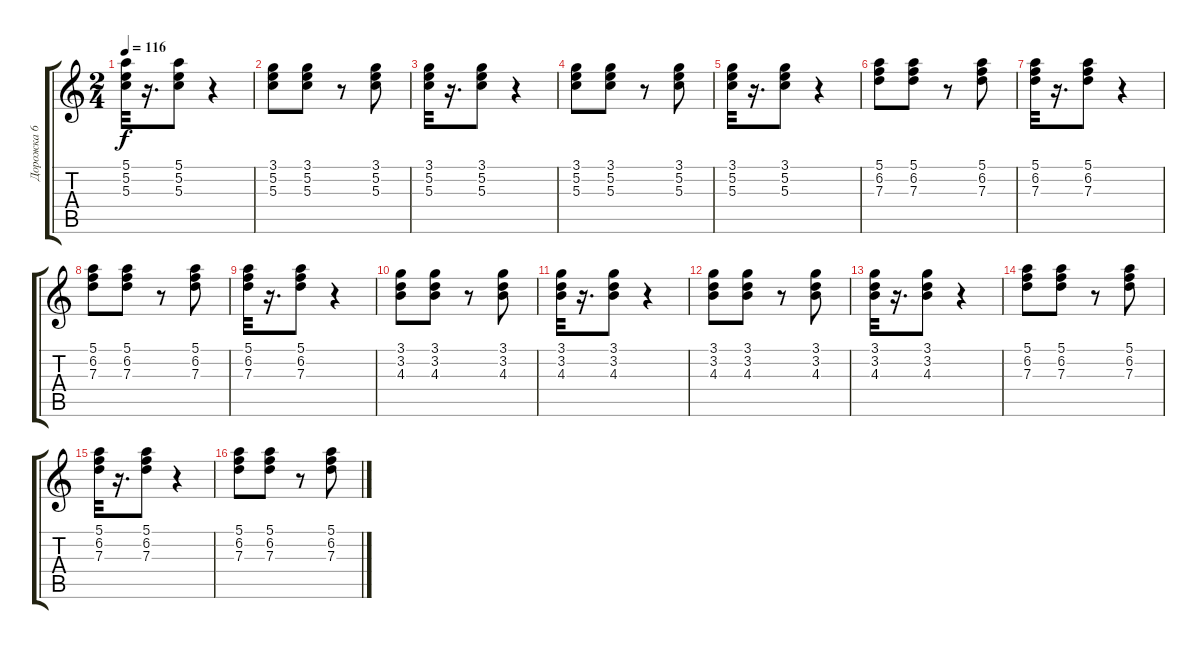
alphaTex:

\track ("Дорожка 6" "Дорожка 6") {instrument acousticguitarsteel}
\staff {score tabs}
\tuning (E4 B3 G3 D3 A2 E2) {hide}
\ts (2 4)
\tempo 116
\clef g2
\ks c
(5.1 5.2 5.3).32{dy f} r.16{d} (5.1 5.2 5.3).8 r.4 |
(3.1 5.2 5.3).8 (3.1 5.2 5.3).8 r.8 (3.1 5.2 5.3).8 |
(3.1 5.2 5.3).32 r.16{d} (3.1 5.2 5.3).8 r.4 |
(3.1 5.2 5.3).8 (3.1 5.2 5.3).8 r.8 (3.1 5.2 5.3).8 |
(3.1 5.2 5.3).32 r.16{d} (3.1 5.2 5.3).8 r.4 |
(5.1 6.2 7.3).8 (5.1 6.2 7.3).8 r.8 (5.1 6.2 7.3).8 |
(5.1 6.2 7.3).32 r.16{d} (5.1 6.2 7.3).8 r.4 |
(5.1 6.2 7.3).8 (5.1 6.2 7.3).8 r.8 (5.1 6.2 7.3).8 |
(5.1 6.2 7.3).32 r.16{d} (5.1 6.2 7.3).8 r.4 |
(3.1 3.2 4.3).8 (3.1 3.2 4.3).8 r.8 (3.1 3.2 4.3).8 |
(3.1 3.2 4.3).32 r.16{d} (3.1 3.2 4.3).8 r.4 |
(3.1 3.2 4.3).8 (3.1 3.2 4.3).8 r.8 (3.1 3.2 4.3).8 |
(3.1 3.2 4.3).32 r.16{d} (3.1 3.2 4.3).8 r.4 |
(5.1 6.2 7.3).8 (5.1 6.2 7.3).8 r.8 (5.1 6.2 7.3).8 |
(5.1 6.2 7.3).32 r.16{d} (5.1 6.2 7.3).8 r.4 |
(5.1 6.2 7.3).8 (5.1 6.2 7.3).8 r.8 (5.1 6.2 7.3).8
